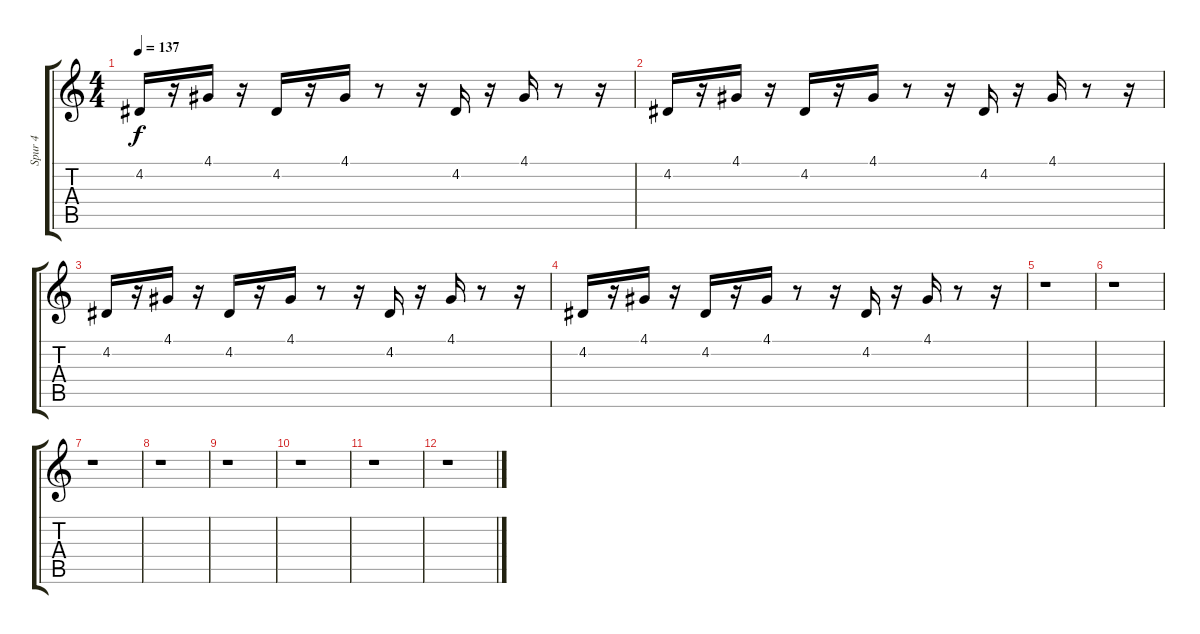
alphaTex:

\track ("Spur 4" "Spur 4") {instrument lead1square}
\staff {score tabs}
\tuning (E4 B3 G3 D3 A2 E2) {hide}
\ts (4 4)
\tempo 137
\clef g2
\ks c
4.2.16{dy f} r.16 4.1.16 r.16 4.2.16 r.16 4.1.16 r.8 r.16 4.2.16 r.16 4.1.16 r.8 r.16 |
4.2.16 r.16 4.1.16 r.16 4.2.16 r.16 4.1.16 r.8 r.16 4.2.16 r.16 4.1.16 r.8 r.16 |
4.2.16 r.16 4.1.16 r.16 4.2.16 r.16 4.1.16 r.8 r.16 4.2.16 r.16 4.1.16 r.8 r.16 |
4.2.16 r.16 4.1.16 r.16 4.2.16 r.16 4.1.16 r.8 r.16 4.2.16 r.16 4.1.16 r.8 r.16 |
r.1 |
r.1 |
r.1 |
r.1 |
r.1 |
r.1 |
r.1 |
r.1
